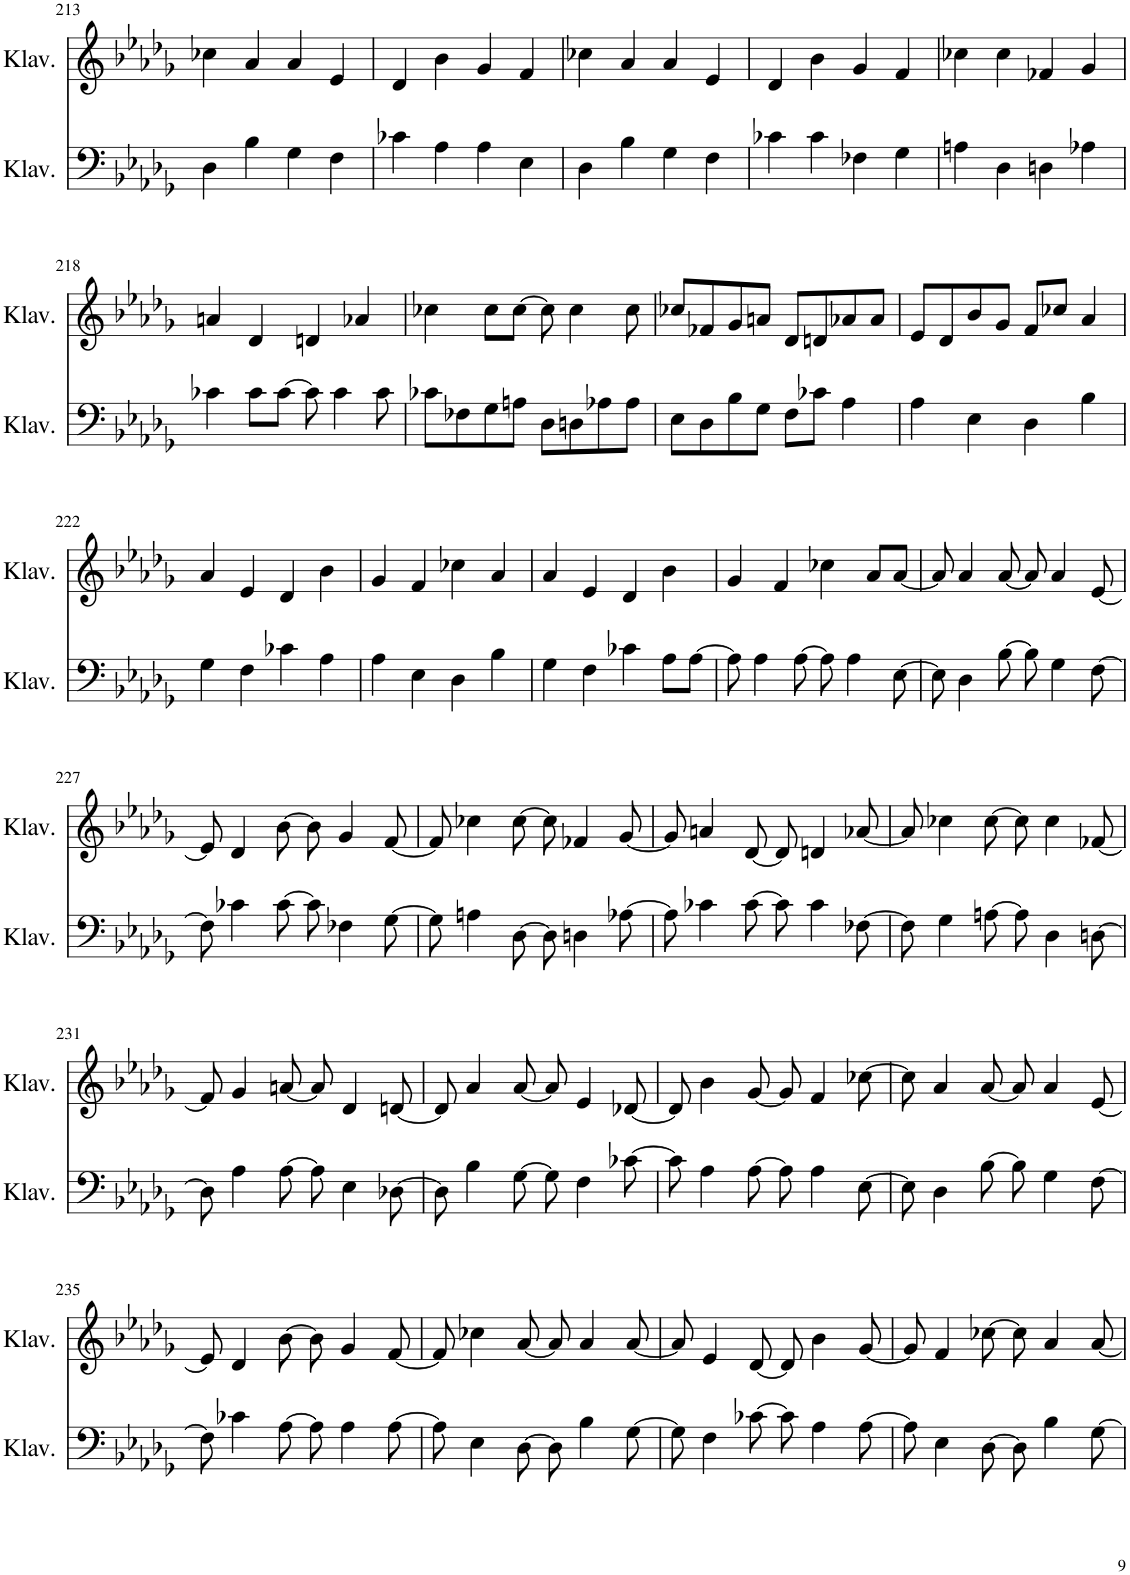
**kern	**kern
*part2	*part1
*staff2	*staff1
*I"Klavier	*I"Klavier
*I'Klav.	*I'Klav.
!!LO:PB:g=z
*clefF4	*clefG2
*k[b-e-a-d-g-]	*k[b-e-a-d-g-]
*M4/4	*M4/4
=213	=213
4D-\	4cc-X\
4B-\	4a-/
4G-\	4a-/
4F\	4e-/
=214	=214
4c-X\	4d-/
4A-\	4b-\
4A-\	4g-/
4E-\	4f/
=215	=215
4D-\	4cc-X\
4B-\	4a-/
4G-\	4a-/
4F\	4e-/
=216	=216
4c-X\	4d-/
4c-\	4b-\
4F-X\	4g-/
4G-\	4f/
=217	=217
4An\	4cc-X\
4D-\	4cc-\
4Dn\	4f-X/
4A-X\	4g-/
!!LO:LB:g=z
=218	=218
4c-X\	4an/
8c-\L	4d-/
[8c-\J	.
8c-\]	4dn/
4c-\	.
.	4a-X/
8c-\	.
=219	=219
8c-X\L	4cc-X\
8F-X\	.
8G-\	8cc-\L
8An\J	[8cc-\J
8D-\L	8cc-\]
8Dn\	4cc-\
8A-X\	.
8A-\J	8cc-\
=220	=220
8E-\L	8cc-X/L
8D-\	8f-X/
8B-\	8g-/
8G-\J	8an/J
8F\L	8d-/L
8c-X\J	8dn/
4A-\	8a-X/
.	8a-/J
=221	=221
4A-\	8e-/L
.	8d-/
4E-\	8b-/
.	8g-/J
4D-\	8f/L
.	8cc-X/J
4B-\	4a-/
!!LO:LB:g=z
=222	=222
4G-\	4a-/
4F\	4e-/
4c-X\	4d-/
4A-\	4b-\
=223	=223
4A-\	4g-/
4E-\	4f/
4D-\	4cc-X\
4B-\	4a-/
=224	=224
4G-\	4a-/
4F\	4e-/
4c-X\	4d-/
8A-\L	4b-\
[8A-\J	.
=225	=225
8A-\]	4g-/
4A-\	.
.	4f/
[8A-\	.
8A-\]	4cc-X\
4A-\	.
.	8a-/L
[8E-\	[8a-/J
=226	=226
8E-\]	8a-/]
4D-\	4a-/
[8B-\	[8a-/
8B-\]	8a-/]
4G-\	4a-/
[8F\	[8e-/
!!LO:LB:g=z
=227	=227
8F\]	8e-/]
4c-X\	4d-/
[8c-\	[8b-\
8c-\]	8b-\]
4F-X\	4g-/
[8G-\	[8f/
=228	=228
8G-\]	8f/]
4An\	4cc-X\
[8D-\	[8cc-\
8D-\]	8cc-\]
4Dn\	4f-X/
[8A-X\	[8g-/
=229	=229
8A-\]	8g-/]
4c-X\	4an/
[8c-\	[8d-/
8c-\]	8d-/]
4c-\	4dn/
[8F-X\	[8a-X/
=230	=230
8F-\]	8a-/]
4G-\	4cc-X\
[8An\	[8cc-\
8A\]	8cc-\]
4D-\	4cc-\
[8Dn\	[8f-X/
!!LO:LB:g=z
=231	=231
8D\]	8f-/]
4A-\	4g-/
[8A-\	[8an/
8A-\]	8a/]
4E-\	4d-/
[8D-X\	[8dn/
=232	=232
8D-\]	8d/]
4B-\	4a-/
[8G-\	[8a-/
8G-\]	8a-/]
4F\	4e-/
[8c-X\	[8d-X/
=233	=233
8c-\]	8d-/]
4A-\	4b-\
[8A-\	[8g-/
8A-\]	8g-/]
4A-\	4f/
[8E-\	[8cc-X\
=234	=234
8E-\]	8cc-\]
4D-\	4a-/
[8B-\	[8a-/
8B-\]	8a-/]
4G-\	4a-/
[8F\	[8e-/
!!LO:LB:g=z
=235	=235
8F\]	8e-/]
4c-X\	4d-/
[8A-\	[8b-\
8A-\]	8b-\]
4A-\	4g-/
[8A-\	[8f/
=236	=236
8A-\]	8f/]
4E-\	4cc-X\
[8D-\	[8a-/
8D-\]	8a-/]
4B-\	4a-/
[8G-\	[8a-/
=237	=237
8G-\]	8a-/]
4F\	4e-/
[8c-X\	[8d-/
8c-\]	8d-/]
4A-\	4b-\
[8A-\	[8g-/
=238	=238
8A-\]	8g-/]
4E-\	4f/
[8D-\	[8cc-X\
8D-\]	8cc-\]
4B-\	4a-/
[8G-\	[8a-/
=	=
*-	*-
